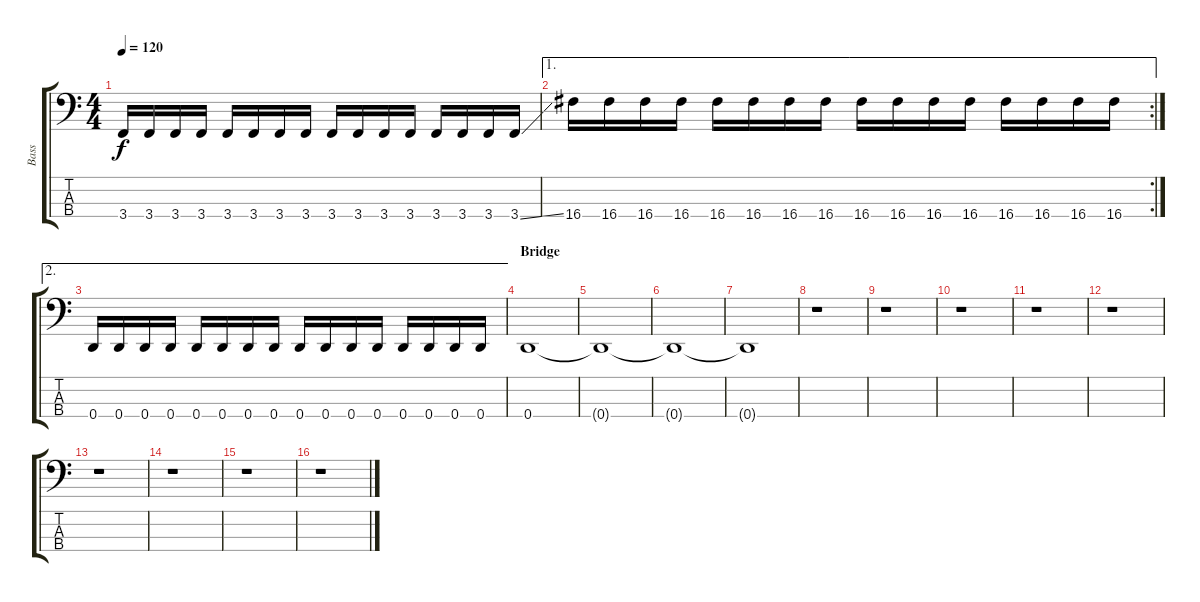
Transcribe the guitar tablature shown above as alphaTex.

\track ("Bass" "Bass") {instrument electricbasspick}
\staff {score tabs}
\tuning (F2 C2 G1 D1) {hide}
\ts (4 4)
\tempo 120
\clef f4
\ks c
3.4.16{dy f} 3.4.16 3.4.16 3.4.16 3.4.16 3.4.16 3.4.16 3.4.16 3.4.16 3.4.16 3.4.16 3.4.16 3.4.16 3.4.16 3.4.16 3.4{ss}.16 |
\ae 1
\rc 2
16.4.16 16.4.16 16.4.16 16.4.16 16.4.16 16.4.16 16.4.16 16.4.16 16.4.16 16.4.16 16.4.16 16.4.16 16.4.16 16.4.16 16.4.16 16.4.16 |
\ae 2
0.4.16 0.4.16 0.4.16 0.4.16 0.4.16 0.4.16 0.4.16 0.4.16 0.4.16 0.4.16 0.4.16 0.4.16 0.4.16 0.4.16 0.4.16 0.4.16 |
\section ("" "Bridge")
0.4.1 |
0.4{t}.1{volume 5} |
0.4{t}.1 |
0.4{t}.1{volume 0} |
r.1 |
r.1 |
r.1 |
r.1 |
r.1 |
r.1 |
r.1 |
r.1 |
r.1
